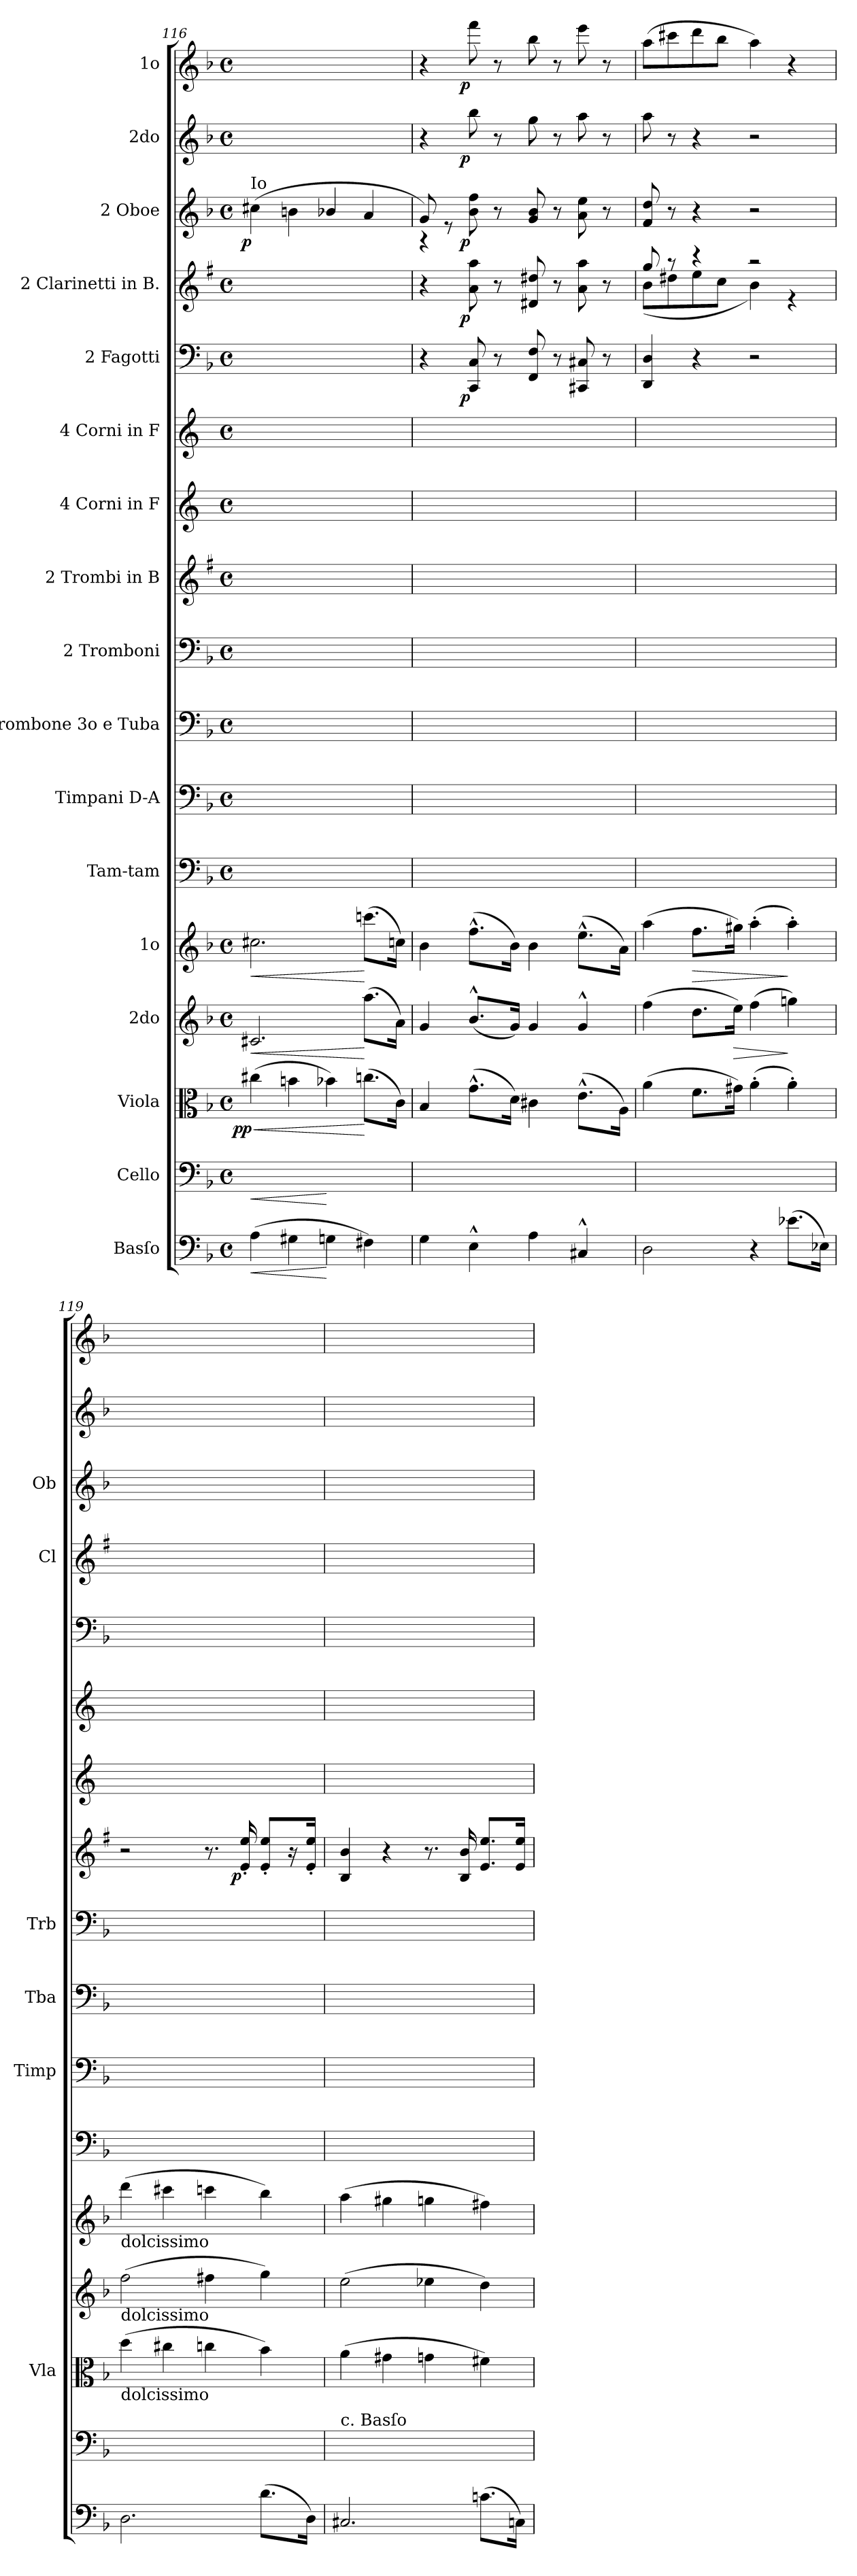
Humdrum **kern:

**kern	**dynam	**kern	**dynam	**kern	**dynam	**kern	**dynam	**kern	**dynam	**kern	**kern	**kern	**kern	**kern	**dynam	**kern	**kern	**kern	**dynam	**kern	**dynam	**kern	**dynam	**kern	**dynam	**kern	**dynam
*part17	*part17	*part16	*part16	*part15	*part15	*part14	*part14	*part13	*part13	*part12	*part11	*part10	*part9	*part8	*part8	*part7	*part6	*part5	*part5	*part4	*part4	*part3	*part3	*part2	*part2	*part1	*part1
*staff17	*staff17	*staff16	*staff16	*staff15	*staff15	*staff14	*staff14	*staff13	*staff13	*staff12	*staff11	*staff10	*staff9	*staff8	*staff8	*staff7	*staff6	*staff5	*staff5	*staff4	*staff4	*staff3	*staff3	*staff2	*staff2	*staff1	*staff1
*I"Basſo	*	*I"Cello	*	*I"Viola	*	*I"2do	*	*I"1o	*	*I"Tam-tam	*I"Timpani D-A	*I"Trombone 3o e Tuba	*I"2 Tromboni	*I"2 Trombi in B	*	*I"4 Corni in F	*I"4 Corni in F	*I"2 Fagotti	*	*I"2 Clarinetti in B.	*	*I"2 Oboe	*	*I"2do	*	*I"1o	*
*	*	*	*	*I'Vla	*	*	*	*	*	*	*I'Timp	*I'Tba	*I'Trb	*	*	*	*	*	*	*I'Cl	*	*I'Ob	*	*	*	*	*
*clefF4	*	*clefF4	*	*clefC3	*	*clefG2	*	*clefG2	*	*clefF4	*clefF4	*clefF4	*clefF4	*clefG2	*	*clefG2	*clefG2	*clefF4	*	*clefG2	*	*clefG2	*	*clefG2	*	*clefG2	*
*	*	*	*	*	*	*	*	*	*	*	*	*	*	*ITrd1c2	*	*ITrd4c7	*ITrd4c7	*	*	*ITrd1c2	*	*	*	*	*	*	*
*k[b-]	*	*k[b-]	*	*k[b-]	*	*k[b-]	*	*k[b-]	*	*k[b-]	*k[b-]	*k[b-]	*k[b-]	*k[b-]	*	*k[b-]	*k[b-]	*k[b-]	*	*k[b-]	*	*k[b-]	*	*k[b-]	*	*k[b-]	*
*d:	*	*d:	*	*d:	*	*d:	*	*d:	*	*d:	*d:	*d:	*d:	*d:	*	*d:	*d:	*d:	*	*d:	*	*d:	*	*d:	*	*d:	*
*M4/4	*	*M4/4	*	*M4/4	*	*M4/4	*	*M4/4	*	*M4/4	*M4/4	*M4/4	*M4/4	*M4/4	*	*M4/4	*M4/4	*M4/4	*	*M4/4	*	*M4/4	*	*M4/4	*	*M4/4	*
*met(c)	*	*met(c)	*	*met(c)	*	*met(c)	*	*met(c)	*	*met(c)	*met(c)	*met(c)	*met(c)	*met(c)	*	*met(c)	*met(c)	*met(c)	*	*met(c)	*	*met(c)	*	*met(c)	*	*met(c)	*
=116	=116	=116	=116	=116	=116	=116	=116	=116	=116	=116	=116	=116	=116	=116	=116	=116	=116	=116	=116	=116	=116	=116	=116	=116	=116	=116	=116
!	!	!	!	!	!	!	!	!	!	!	!	!	!	!	!	!	!	!	!	!	!	!LO:TX:a:t=Io	!	!	!	!	!
!	!LO:HP:b	!	!LO:HP:b	!	!LO:HP:b	!	!LO:HP:b	!	!LO:HP:b	!	!	!	!	!	!	!	!	!	!	!	!	!	!	!	!	!	!
!	!	!	!	!	!LO:DY:n=1:rj	!	!	!	!	!	!	!	!	!	!	!	!	!	!	!	!	!	!LO:DY:rj	!	!	!	!
(>4A\	<	(>4A\yy	<	(>4cc#X\	< pp	2.c#X/	<	2.cc#X\	<	1ryy	1ryy	1ryy	1ryy	1ryy	.	1ryy	1ryy	1ryy	.	1ryy	.	(>4cc#X\	p	1ryy	.	1ryy	.
4G#X\	.	4G#X\yy	.	4bn\	.	.	.	.	.	.	.	.	.	.	.	.	.	.	.	.	.	4bn\	.	.	.	.	.
4Gn\	[	4Gn\yy	[	4b-X\)	.	.	.	.	.	.	.	.	.	.	.	.	.	.	.	.	.	4b-X/	.	.	.	.	.
4F#X\)	.	4F#X\yy)	.	(>8.ccn\L	[	(>8.aa\L	[	(>8.cccn\L	[	.	.	.	.	.	.	.	.	.	.	.	.	4a/	.	.	.	.	.
.	.	.	.	16c\Jk)	.	16a\Jk)	.	16ccn\Jk)	.	.	.	.	.	.	.	.	.	.	.	.	.	.	.	.	.	.	.
=117	=117	=117	=117	=117	=117	=117	=117	=117	=117	=117	=117	=117	=117	=117	=117	=117	=117	=117	=117	=117	=117	=117	=117	=117	=117	=117	=117
*	*	*	*	*	*	*	*	*	*	*	*	*	*	*	*	*	*	*	*	*	*	*^	*	*	*	*	*
4G\	.	4G\yy	.	4B-/	.	4g/	.	4b-\	.	1ryy	1ryy	1ryy	1ryy	1ryy	.	1ryy	1ryy	4r	.	4r	.	8g/)	4r	.	4r	.	4r	.
.	.	.	.	.	.	.	.	.	.	.	.	.	.	.	.	.	.	.	.	.	.	8re	.	.	.	.	.	.
!	!	!	!	!	!	!	!	!	!	!	!	!	!	!	!	!	!	!	!LO:DY:rj	!	!LO:DY:rj	!	!	!LO:DY:rj	!	!LO:DY:rj	!	!LO:DY:rj
4E^^>\	.	4E^^>\yy	.	(>8.g^^>\L	.	(<8.b-^^>/L	.	(>8.ff^^>\L	.	.	.	.	.	.	.	.	.	8CC/ 8C/	p	8g\ 8gg\	p	8b-\ 8ff\	4ryy	p	8bb-\	p	8fff\	p
.	.	.	.	.	.	.	.	.	.	.	.	.	.	.	.	.	.	8r	.	8r	.	8r	.	.	8r	.	8r	.
.	.	.	.	16d\Jk)	.	16g/Jk)	.	16b-\Jk)	.	.	.	.	.	.	.	.	.	.	.	.	.	.	.	.	.	.	.	.
4A\	.	4A\yy	.	4c#X\	.	4g/	.	4b-\	.	.	.	.	.	.	.	.	.	8FF/ 8F/	.	8c#X/ 8cc#X/	.	8g/ 8b-/	2ryy	.	8gg\	.	8bb-\	.
.	.	.	.	.	.	.	.	.	.	.	.	.	.	.	.	.	.	8r	.	8r	.	8r	.	.	8r	.	8r	.
4C#X^^>/	.	4C#X^^>/yy	.	(>8.e^^>\L	.	4g^^>/	.	(>8.ee^^>\L	.	.	.	.	.	.	.	.	.	8CC#X/ 8C#X/	.	8g\ 8gg\	.	8a\ 8ee\	.	.	8aa\	.	8eee\	.
.	.	.	.	.	.	.	.	.	.	.	.	.	.	.	.	.	.	8r	.	8r	.	8r	.	.	8r	.	8r	.
.	.	.	.	16A\Jk)	.	.	.	16a\Jk)	.	.	.	.	.	.	.	.	.	.	.	.	.	.	.	.	.	.	.	.
*	*	*	*	*	*	*	*	*	*	*	*	*	*	*	*	*	*	*	*	*	*	*v	*v	*	*	*	*	*
=118	=118	=118	=118	=118	=118	=118	=118	=118	=118	=118	=118	=118	=118	=118	=118	=118	=118	=118	=118	=118	=118	=118	=118	=118	=118	=118	=118
*	*	*	*	*	*	*	*	*	*	*	*	*	*	*	*	*	*	*	*	*^	*	*	*	*	*	*	*
2D\	.	2D\yy	.	(>4a\	.	(>4ff\	.	(>4aa\	.	1ryy	1ryy	1ryy	1ryy	1ryy	.	1ryy	1ryy	4DD/ 4D/	.	8ff/	(<8a\L	.	8f/ 8dd/	.	8aa\	.	(>8aa\L	.
.	.	.	.	.	.	.	.	.	.	.	.	.	.	.	.	.	.	.	.	8r	8cc#X\	.	8r	.	8r	.	8ccc#X\	.
!	!	!	!	!	!	!	!	!	!LO:HP:b	!	!	!	!	!	!	!	!	!	!	!	!	!	!	!	!	!	!	!
.	.	.	.	8.f\L	.	8.dd\L	.	8.ff\L	>	.	.	.	.	.	.	.	.	4r	.	4r	8dd\	.	4r	.	4r	.	8ddd\	.
.	.	.	.	.	.	.	.	.	.	.	.	.	.	.	.	.	.	.	.	.	8b-\J	.	.	.	.	.	8bb-\J	.
!	!	!	!	!	!	!	!LO:HP:b	!	!	!	!	!	!	!	!	!	!	!	!	!	!	!	!	!	!	!	!	!
.	.	.	.	16g#X\Jk)	.	16ee\Jk)	>	16gg#X\Jk)	.	.	.	.	.	.	.	.	.	.	.	.	.	.	.	.	.	.	.	.
4r	.	4ryy	.	(>4a'>\	.	(>4ff\	.	(>4aa'>\	.	.	.	.	.	.	.	.	.	2r	.	2r	4a\)	.	2r	.	2r	.	4aa\)	.
(>8.e-X\L	.	(>8.e-X\Lyy	.	4a'>\)	.	4ggn\)	]	4aa'>\)	]	.	.	.	.	.	.	.	.	.	.	.	4r	.	.	.	.	.	4r	.
16E-X\Jk)	.	16E-X\Jkyy)	.	.	.	.	.	.	.	.	.	.	.	.	.	.	.	.	.	.	.	.	.	.	.	.	.	.
*	*	*	*	*	*	*	*	*	*	*	*	*	*	*	*	*	*	*	*	*v	*v	*	*	*	*	*	*	*
=119	=119	=119	=119	=119	=119	=119	=119	=119	=119	=119	=119	=119	=119	=119	=119	=119	=119	=119	=119	=119	=119	=119	=119	=119	=119	=119	=119
!	!	!	!	!	!	!	!	!LO:TX:b:t=dolcissimo	!	!	!	!	!	!	!	!	!	!	!	!	!	!	!	!	!	!	!
!	!	!	!	!	!	!LO:TX:b:t=dolcissimo	!	!	!	!	!	!	!	!	!	!	!	!	!	!	!	!	!	!	!	!	!
!	!	!	!	!LO:TX:b:t=dolcissimo	!	!	!	!	!	!	!	!	!	!	!	!	!	!	!	!	!	!	!	!	!	!	!
2.D\	.	2.D\yy	.	(>4dd\	.	(>2ff\	.	(>4ddd\	.	1ryy	1ryy	1ryy	1ryy	2r	.	1ryy	1ryy	1ryy	.	1ryy	.	1ryy	.	1ryy	.	1ryy	.
.	.	.	.	4cc#X\	.	.	.	4ccc#X\	.	.	.	.	.	.	.	.	.	.	.	.	.	.	.	.	.	.	.
.	.	.	.	4ccn\	.	4ff#X\	.	4cccn\	.	.	.	.	.	8.r	.	.	.	.	.	.	.	.	.	.	.	.	.
!	!	!	!	!	!	!	!	!	!	!	!	!	!	!	!LO:DY:rj	!	!	!	!	!	!	!	!	!	!	!	!
.	.	.	.	.	.	.	.	.	.	.	.	.	.	16d'</ 16dd'</	p	.	.	.	.	.	.	.	.	.	.	.	.
(>8.d\L	.	(>8.d\Lyy	.	4b-\)	.	4gg\)	.	4bb-\)	.	.	.	.	.	8d'</ 8dd'</L	.	.	.	.	.	.	.	.	.	.	.	.	.
.	.	.	.	.	.	.	.	.	.	.	.	.	.	16r	.	.	.	.	.	.	.	.	.	.	.	.	.
16D\Jk)	.	16D\Jkyy)	.	.	.	.	.	.	.	.	.	.	.	16d'</ 16dd'</Jk	.	.	.	.	.	.	.	.	.	.	.	.	.
=120	=120	=120	=120	=120	=120	=120	=120	=120	=120	=120	=120	=120	=120	=120	=120	=120	=120	=120	=120	=120	=120	=120	=120	=120	=120	=120	=120
!	!	!LO:TX:a:t=c. Basſo	!	!	!	!	!	!	!	!	!	!	!	!	!	!	!	!	!	!	!	!	!	!	!	!	!
2.C#X/	.	2.C#X/yy	.	(>4a\	.	(>2ee\	.	(>4aa\	.	1ryy	1ryy	1ryy	1ryy	4A/ 4a/	.	1ryy	1ryy	1ryy	.	1ryy	.	1ryy	.	1ryy	.	1ryy	.
.	.	.	.	4g#X\	.	.	.	4gg#X\	.	.	.	.	.	4r	.	.	.	.	.	.	.	.	.	.	.	.	.
.	.	.	.	4gn\	.	4ee-X\	.	4ggn\	.	.	.	.	.	8.r	.	.	.	.	.	.	.	.	.	.	.	.	.
.	.	.	.	.	.	.	.	.	.	.	.	.	.	16A/ 16a/	.	.	.	.	.	.	.	.	.	.	.	.	.
(>8.cn\L	.	(>8.cn\Lyy	.	4f#X\)	.	4dd\)	.	4ff#X\)	.	.	.	.	.	8.d/ 8.dd/L	.	.	.	.	.	.	.	.	.	.	.	.	.
16Cn\Jk)	.	16Cn\Jkyy)	.	.	.	.	.	.	.	.	.	.	.	16d/ 16dd/Jk	.	.	.	.	.	.	.	.	.	.	.	.	.
=	=	=	=	=	=	=	=	=	=	=	=	=	=	=	=	=	=	=	=	=	=	=	=	=	=	=	=
*-	*-	*-	*-	*-	*-	*-	*-	*-	*-	*-	*-	*-	*-	*-	*-	*-	*-	*-	*-	*-	*-	*-	*-	*-	*-	*-	*-
